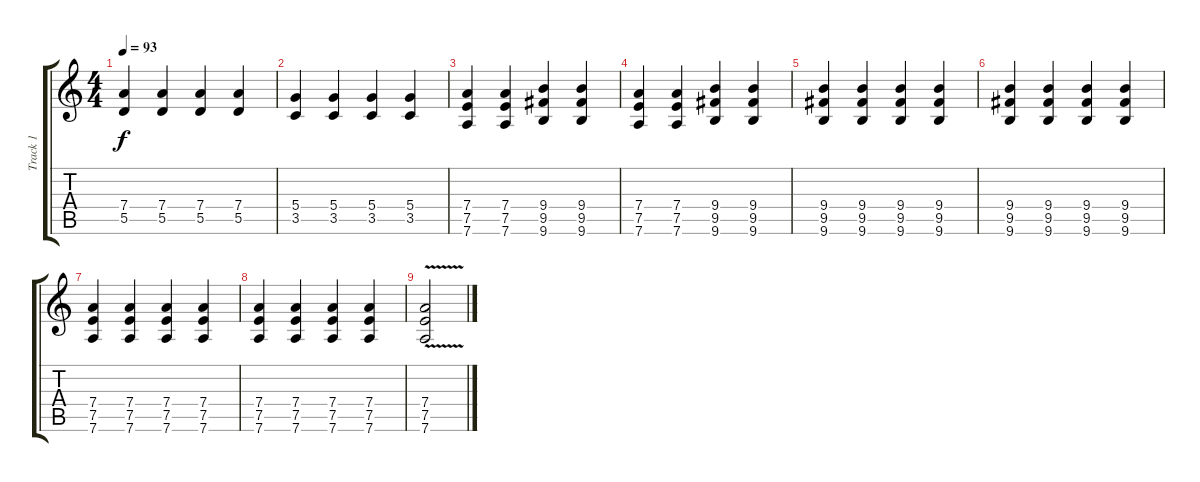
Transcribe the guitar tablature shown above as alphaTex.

\track ("Track 1" "Track 1") {instrument distortionguitar}
\staff {score tabs}
\tuning (E4 B3 G3 D3 A2 D2) {hide}
\ts (4 4)
\tempo 93
\clef g2
\ks c
(7.4 5.5).4{dy f} (7.4 5.5).4 (7.4 5.5).4 (7.4 5.5).4 |
(5.4 3.5).4 (5.4 3.5).4 (5.4 3.5).4 (5.4 3.5).4 |
(7.4 7.5 7.6).4 (7.4 7.5 7.6).4 (9.4 9.5 9.6).4 (9.4 9.5 9.6).4 |
(7.4 7.5 7.6).4 (7.4 7.5 7.6).4 (9.4 9.5 9.6).4 (9.4 9.5 9.6).4 |
(9.4 9.5 9.6).4 (9.4 9.5 9.6).4 (9.4 9.5 9.6).4 (9.4 9.5 9.6).4 |
(9.4 9.5 9.6).4 (9.4 9.5 9.6).4 (9.4 9.5 9.6).4 (9.4 9.5 9.6).4 |
(7.4 7.5 7.6).4 (7.4 7.5 7.6).4 (7.4 7.5 7.6).4 (7.4 7.5 7.6).4 |
(7.4 7.5 7.6).4 (7.4 7.5 7.6).4 (7.4 7.5 7.6).4 (7.4 7.5 7.6).4 |
(7.4 7.5 7.6{v}).2
